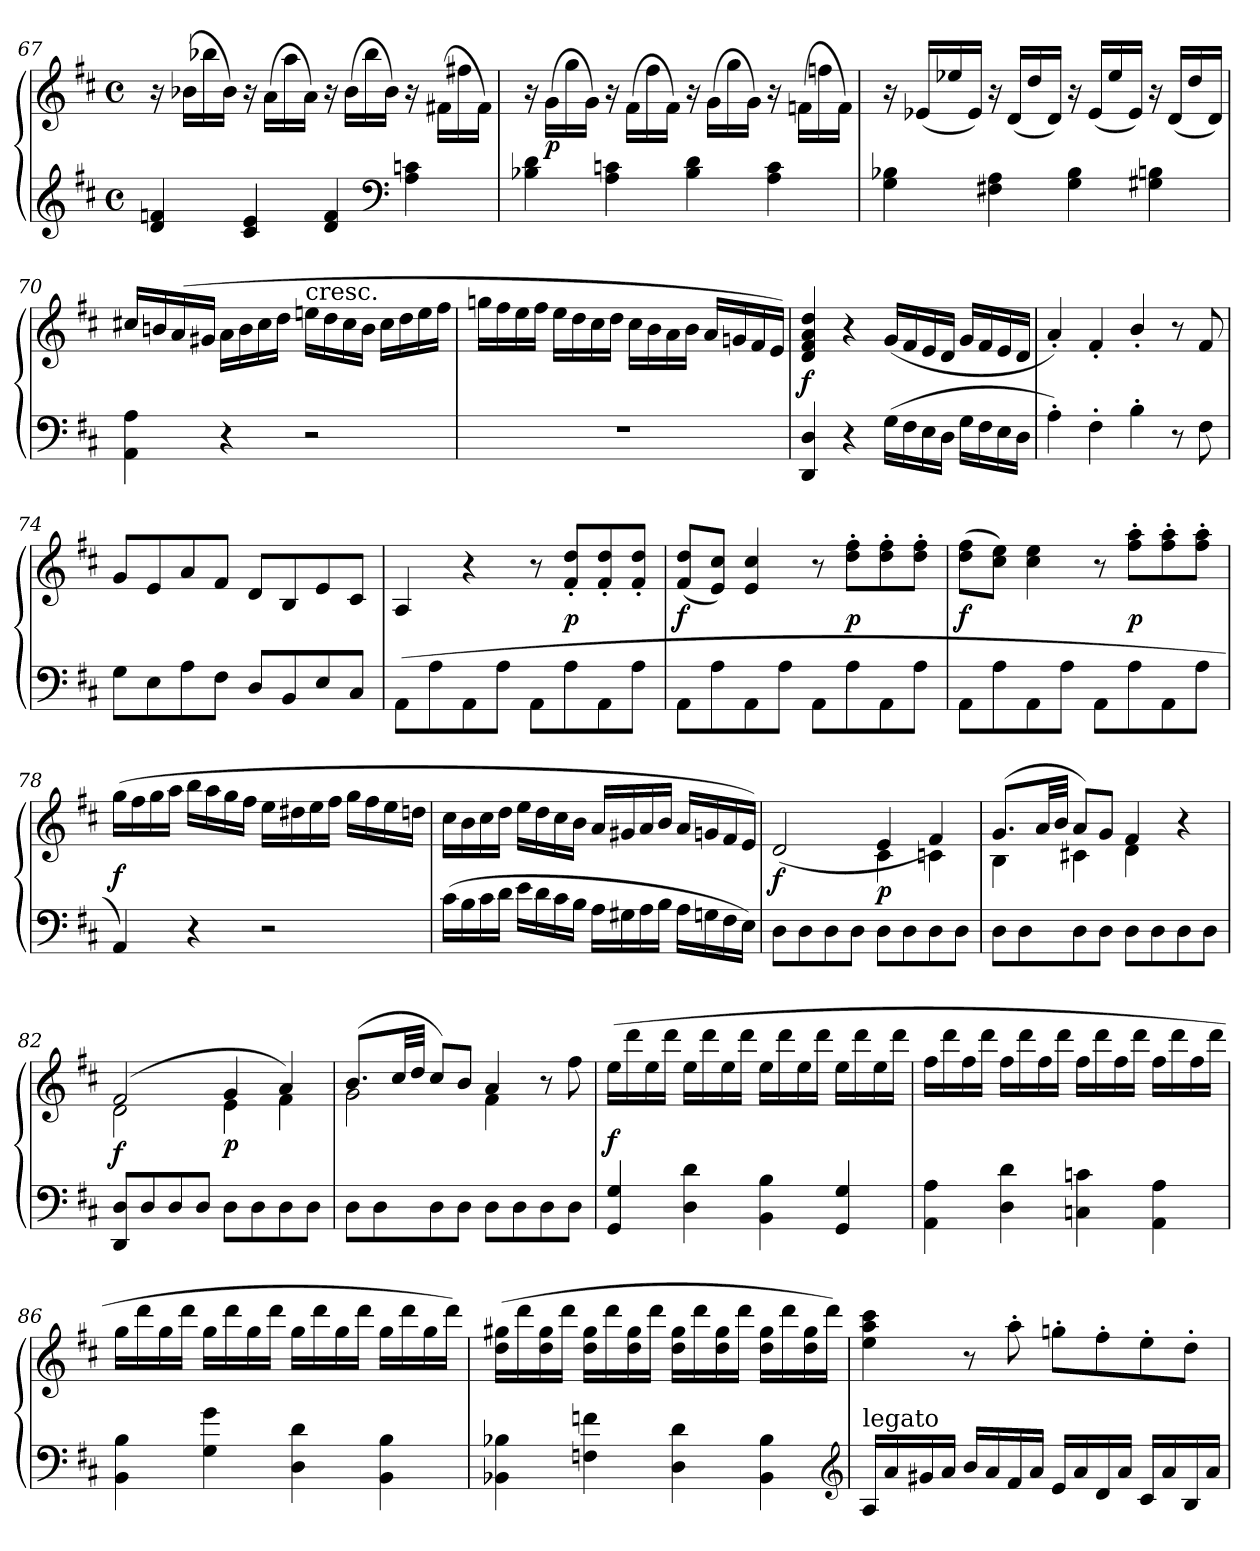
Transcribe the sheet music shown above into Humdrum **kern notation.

**kern	**kern	**dynam
*part1	*part1	*part1
*staff2	*staff1	*staff1/2
*clefG2	*clefG2	*
*k[f#c#]	*k[f#c#]	*
*M4/4	*M4/4	*
*met(c)	*met(c)	*
=67	=67	=67
4d 4fn	16r	.
.	(16b-XLL	.
.	16bb-X	.
.	16b-JJ)	.
4c# 4e	16r	.
.	(16aLL	.
.	16aa	.
.	16aJJ)	.
4d 4f	16r	.
.	(16b-LL	.
.	16bb-	.
.	16b-JJ)	.
*clefF4	*	*
4A 4cn	16r	.
.	(16f#X\LL	.
.	16ff#X\	.
.	16f#\JJ)	.
=68	=68	=68
4B-X 4d	16r	.
.	(16gLL	p
.	16gg	.
.	16gJJ)	.
4A 4cn	16r	.
.	(16f#\LL	.
.	16ff#\	.
.	16f#\JJ)	.
4B- 4d	16r	.
.	(16gLL	.
.	16gg	.
.	16gJJ)	.
4A 4c	16r	.
.	(16fn\LL	.
.	16ffn\	.
.	16f\JJ)	.
=69	=69	=69
4G 4B-X	16r	.
.	(16e-XLL	.
.	16ee-X	.
.	16e-JJ)	.
4F#X 4A	16r	.
.	(16dLL	.
.	16dd	.
.	16dJJ)	.
4G 4B-	16r	.
.	(16e-LL	.
.	16ee-	.
.	16e-JJ)	.
4G#X 4Bn	16r	.
.	(16dLL	.
.	16dd	.
.	16dJJ)	.
=70	=70	=70
4AA 4A	16cc#XLL	.
.	16bn	.
.	(16a	.
.	16g#XJJ	.
4r	16aLL	.
.	16b	.
.	16cc#	.
.	16ddJJ	.
!	!LO:TX:t=cresc.	!
2r	16eenLL	.
.	16dd	.
.	16cc#	.
.	16bJJ	.
.	16cc#LL	.
.	16dd	.
.	16ee	.
.	16ff#JJ	.
=71	=71	=71
1r	16ggnLL	.
.	16ff#	.
.	16ee	.
.	16ff#JJ	.
.	16eeLL	.
.	16dd	.
.	16cc#	.
.	16ddJJ	.
.	16cc#LL	.
.	16b	.
.	16a	.
.	16bJJ	.
.	16aLL	.
.	16gn	.
.	16f#	.
.	16eJJ)	.
=72	=72	=72
4DD 4D	4d 4f# 4a 4dd	f
4r	4r	.
(16GLL	(16gLL	.
16F#	16f#	.
16E	16e	.
16DJJ	16dJJ	.
16GLL	16gLL	.
16F#	16f#	.
16E	16e	.
16DJJ	16dJJ	.
=73	=73	=73
4A')	4a')	.
4F#'	4f#'	.
4B'	4b'/	.
8r	8r	.
8F#	8f#	.
=74	=74	=74
8GL	8gL	.
8E	8e	.
8A	8a	.
8F#J	8f#J	.
8DL	8dL	.
8BB	8B	.
8E	8e	.
8C#J	8c#J	.
=75	=75	=75
(>8AAL	4A	.
8A	.	.
8AA	4r	.
8AJ	.	.
8AAL	8r	.
8A	8f#' 8dd'L	p
8AA	8f#' 8dd'	.
8AJ	8f#' 8dd'J	.
=76	=76	=76
8AAL	(8f# 8ddL	f
8A	8e 8cc#J)	.
8AA	4e 4cc#	.
8AJ	.	.
8AAL	8r	.
8A	8dd' 8ff#'L	p
8AA	8dd' 8ff#'	.
8AJ	8dd' 8ff#'J	.
=77	=77	=77
8AAL	(8dd 8ff#L	f
8A	8cc# 8eeJ)	.
8AA	4cc# 4ee	.
8AJ	.	.
8AAL	8r	.
8A	8ff#' 8aa'L	p
8AA	8ff#' 8aa'	.
8AJ	8ff#' 8aa'J	.
=78	=78	=78
4AA)	(16ggLL	f
.	16ff#	.
.	16gg	.
.	16aaJJ	.
4r	16bbLL	.
.	16aa	.
.	16gg	.
.	16ff#JJ	.
2r	16eeLL	.
.	16dd#X	.
.	16ee	.
.	16ff#JJ	.
.	16ggLL	.
.	16ff#	.
.	16ee	.
.	16ddnJJ	.
=79	=79	=79
(16c#LL	16cc#LL	.
16B	16b	.
16c#	16cc#	.
16dJJ	16ddJJ	.
16eLL	16eeLL	.
16d	16dd	.
16c#	16cc#	.
16BJJ	16bJJ	.
16ALL	16aLL	.
16G#X	16g#X	.
16A	16a	.
16BJJ	16bJJ	.
16ALL	16aLL	.
16Gn	16gn	.
16F#	16f#	.
16EJJ)	16eJJ)	.
=80	=80	=80
*	*^	*
8DL	(>2d	2ryy	f
8D	.	.	.
8D	.	.	.
8DJ	.	.	.
8DL	4e	4c#	p
8D	.	.	.
8D	4f#)	4cn	.
8DJ	.	.	.
=81	=81	=81	=81
8DL	(8.gL	4B	.
8D	.	.	.
.	32aLL	.	.
.	32bJJJ	.	.
8D	8aL)	4c#X	.
8DJ	8gJ	.	.
8DL	4f#	4d	.
8D	.	.	.
8D	4r	4ryy	.
8DJ	.	.	.
=82	=82	=82	=82
8DD 8DL	(2f#	2d	f
8D	.	.	.
8D	.	.	.
8DJ	.	.	.
8DL	4g	4e	p
8D	.	.	.
8D	4a)	4f#	.
8DJ	.	.	.
=83	=83	=83	=83
8DL	(8.bL	2g	.
8D	.	.	.
.	32cc#LL	.	.
.	32ddJJJ	.	.
8D	8cc#L)	.	.
8DJ	8bJ	.	.
8DL	4a	4f#	.
8D	.	.	.
8D	4ryy	8r	.
8DJ	.	8ff#	.
*	*v	*v	*
=84	=84	=84
4GG 4G	(16eeLL	f
.	16ddd	.
.	16ee	.
.	16dddJJ	.
4D 4d	16eeLL	.
.	16ddd	.
.	16ee	.
.	16dddJJ	.
4BB 4B	16eeLL	.
.	16ddd	.
.	16ee	.
.	16dddJJ	.
4GG 4G	16eeLL	.
.	16ddd	.
.	16ee	.
.	16dddJJ	.
=85	=85	=85
4AA 4A	16ff#LL	.
.	16ddd	.
.	16ff#	.
.	16dddJJ	.
4D 4d	16ff#LL	.
.	16ddd	.
.	16ff#	.
.	16dddJJ	.
4Cn 4cn	16ff#LL	.
.	16ddd	.
.	16ff#	.
.	16dddJJ	.
4AA 4A	16ff#LL	.
.	16ddd	.
.	16ff#	.
.	16dddJJ	.
=86	=86	=86
4BB 4B	16ggLL	.
.	16ddd	.
.	16gg	.
.	16dddJJ	.
4G 4g	16ggLL	.
.	16ddd	.
.	16gg	.
.	16dddJJ	.
4D 4d	16ggLL	.
.	16ddd	.
.	16gg	.
.	16dddJJ	.
4BB 4B	16ggLL	.
.	16ddd	.
.	16gg	.
.	16dddJJ)	.
=87	=87	=87
4BB-X 4B-X	(16dd 16gg#XLL	.
.	16ddd	.
.	16dd 16gg#	.
.	16dddJJ	.
4Fn 4fn	16dd 16gg#LL	.
.	16ddd	.
.	16dd 16gg#	.
.	16dddJJ	.
4D 4d	16dd 16gg#LL	.
.	16ddd	.
.	16dd 16gg#	.
.	16dddJJ	.
4BB- 4B-	16dd 16gg#LL	.
.	16ddd	.
.	16dd 16gg#	.
.	16dddJJ)	.
*clefG2	*	*
=88	=88	=88
!LO:TX:t=legato	!	!
16ALL	4ee 4aa 4ccc#	.
16a	.	.
16g#X	.	.
16aJJ	.	.
16bLL	8r	.
16a	.	.
16f#	8aa'	.
16aJJ	.	.
16eLL	8ggn'L	.
16a	.	.
16d	8ff#'	.
16aJJ	.	.
16c#LL	8ee'	.
16a	.	.
16B	8dd'J	.
16aJJ	.	.
=	=	=
*-	*-	*-
